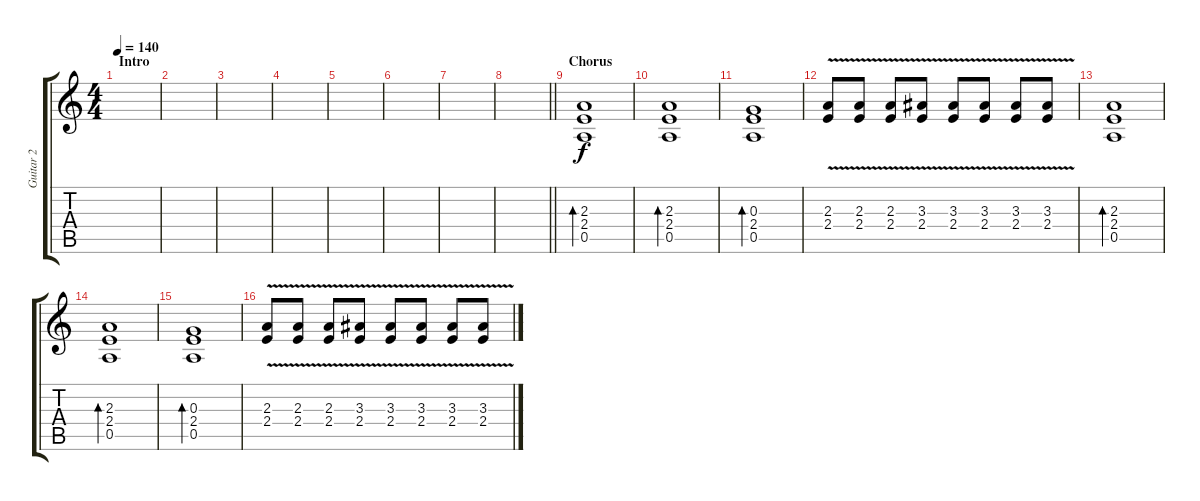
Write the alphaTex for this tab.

\track ("Guitar 2" "Guitar 2") {instrument distortionguitar}
\staff {score tabs}
\tuning (E4 B3 G3 D3 A2 E2) {hide}
\ts (4 4)
\section ("" "Intro")
\tempo 140
\clef g2
\ks c
|
|
|
|
|
|
|
\barLineRight lightlight
|
\section ("" "Chorus")
(2.3 2.4 0.5).1{bd 120} |
(2.3 2.4 0.5).1{bd 120} |
(0.3 2.4 0.5).1{bd 120} |
(2.3{v} 2.4).8 (2.3{v} 2.4).8 (2.3{v} 2.4).8 (3.3{v} 2.4).8 (3.3{v} 2.4).8 (3.3{v} 2.4).8 (3.3{v} 2.4).8 (3.3{v} 2.4).8 |
(2.3 2.4 0.5).1{bd 120} |
(2.3 2.4 0.5).1{bd 120} |
(0.3 2.4 0.5).1{bd 120} |
(2.3{v} 2.4).8 (2.3{v} 2.4).8 (2.3{v} 2.4).8 (3.3{v} 2.4).8 (3.3{v} 2.4).8 (3.3{v} 2.4).8 (3.3{v} 2.4).8 (3.3{v} 2.4).8
